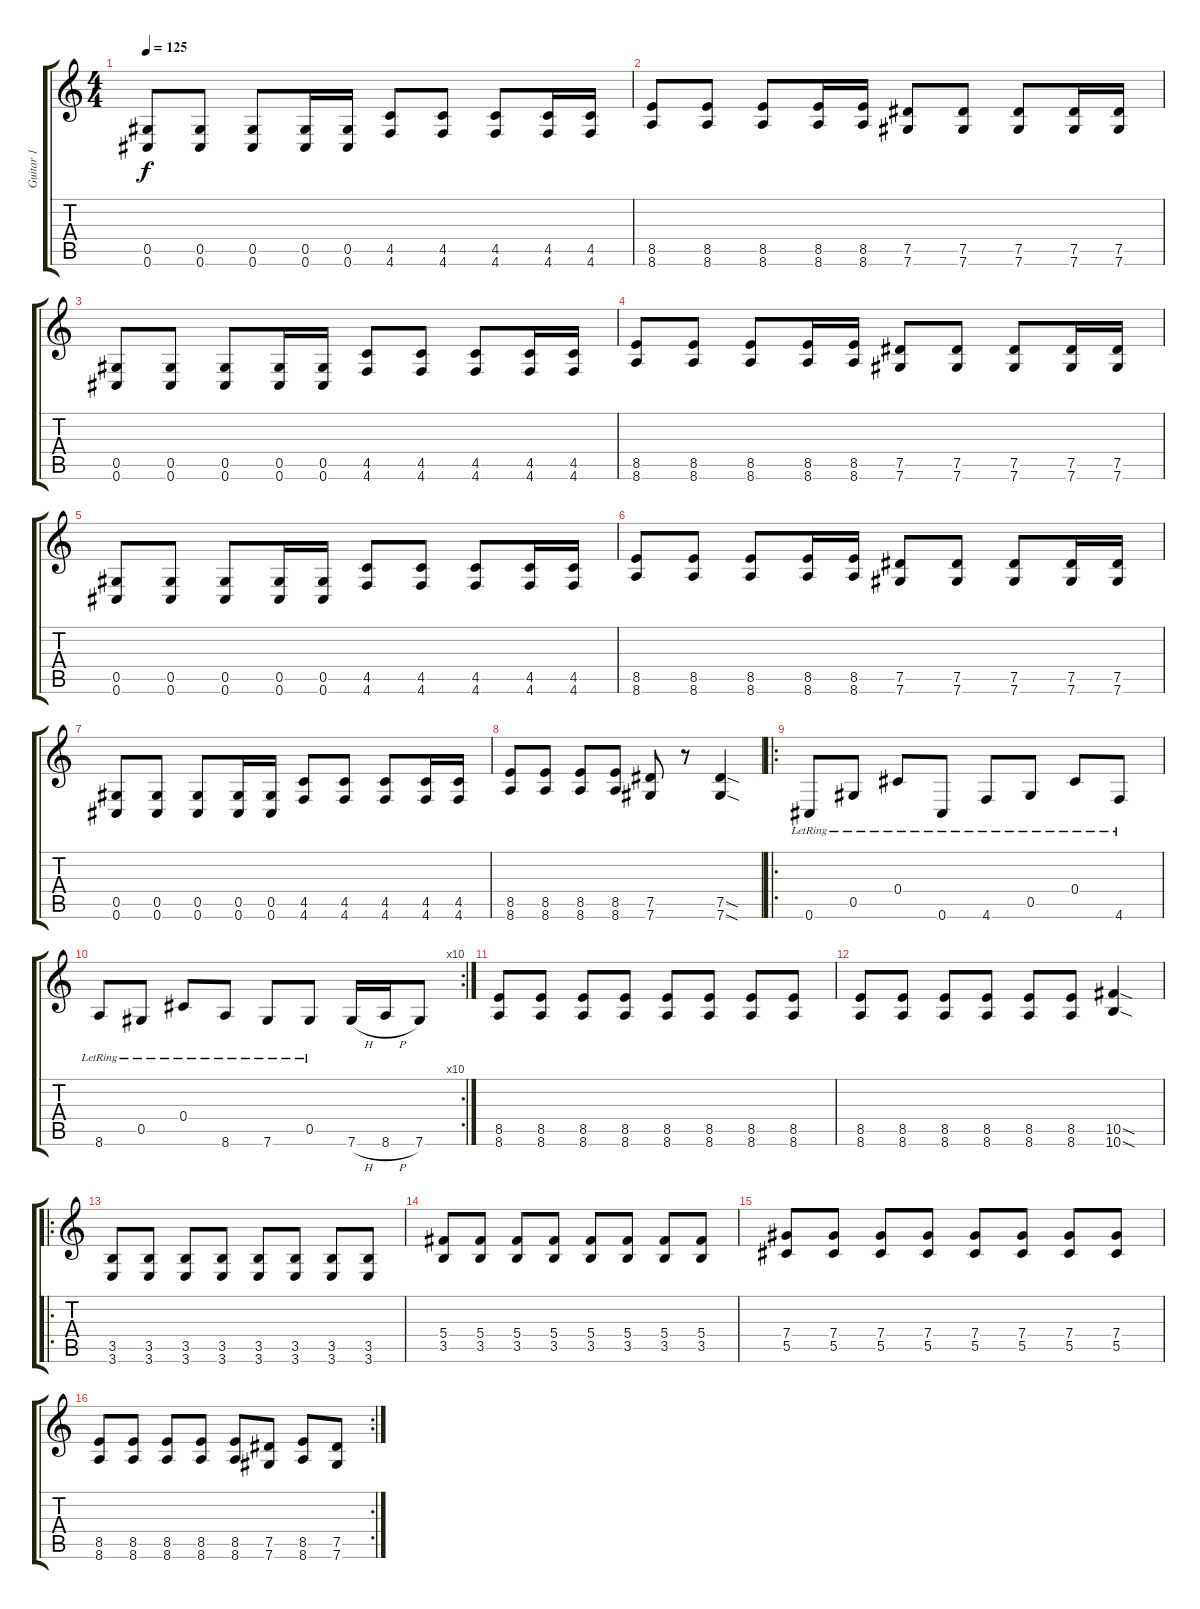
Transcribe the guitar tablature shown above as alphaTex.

\track ("Guitar 1" "Guitar 1") {instrument distortionguitar}
\staff {score tabs}
\tuning (Eb4 Bb3 Gb3 Db3 Ab2 Db2) {hide}
\ts (4 4)
\tempo 125
\clef g2
\ks c
(0.5 0.6).8{dy f instrument distortionguitar} (0.5 0.6).8 (0.5 0.6).8 (0.5 0.6).16 (0.5 0.6).16 (4.5 4.6).8 (4.5 4.6).8 (4.5 4.6).8 (4.5 4.6).16 (4.5 4.6).16 |
(8.5 8.6).8 (8.5 8.6).8 (8.5 8.6).8 (8.5 8.6).16 (8.5 8.6).16 (7.5 7.6).8 (7.5 7.6).8 (7.5 7.6).8 (7.5 7.6).16 (7.5 7.6).16 |
(0.5 0.6).8 (0.5 0.6).8 (0.5 0.6).8 (0.5 0.6).16 (0.5 0.6).16 (4.5 4.6).8 (4.5 4.6).8 (4.5 4.6).8 (4.5 4.6).16 (4.5 4.6).16 |
(8.5 8.6).8 (8.5 8.6).8 (8.5 8.6).8 (8.5 8.6).16 (8.5 8.6).16 (7.5 7.6).8 (7.5 7.6).8 (7.5 7.6).8 (7.5 7.6).16 (7.5 7.6).16 |
(0.5 0.6).8 (0.5 0.6).8 (0.5 0.6).8 (0.5 0.6).16 (0.5 0.6).16 (4.5 4.6).8 (4.5 4.6).8 (4.5 4.6).8 (4.5 4.6).16 (4.5 4.6).16 |
(8.5 8.6).8 (8.5 8.6).8 (8.5 8.6).8 (8.5 8.6).16 (8.5 8.6).16 (7.5 7.6).8 (7.5 7.6).8 (7.5 7.6).8 (7.5 7.6).16 (7.5 7.6).16 |
(0.5 0.6).8 (0.5 0.6).8 (0.5 0.6).8 (0.5 0.6).16 (0.5 0.6).16 (4.5 4.6).8 (4.5 4.6).8 (4.5 4.6).8 (4.5 4.6).16 (4.5 4.6).16 |
(8.5 8.6).8 (8.5 8.6).8 (8.5 8.6).8 (8.5 8.6).8 (7.5 7.6).8 r.8 (7.5{sod} 7.6{sod}).4 |
\ro
0.6{lr}.8{instrument electricguitarjazz} 0.5{lr}.8 0.4{lr}.8 0.6{lr}.8 4.6{lr}.8 0.5{lr}.8 0.4{lr}.8 4.6{lr}.8 |
\rc 10
8.6{lr}.8 0.5{lr}.8 0.4{lr}.8 8.6{lr}.8 7.6{lr}.8 0.5{lr}.8 7.6{h}.16 8.6{h}.16 7.6.8 |
(8.5 8.6).8{instrument distortionguitar} (8.5 8.6).8 (8.5 8.6).8 (8.5 8.6).8 (8.5 8.6).8 (8.5 8.6).8 (8.5 8.6).8 (8.5 8.6).8 |
(8.5 8.6).8 (8.5 8.6).8 (8.5 8.6).8 (8.5 8.6).8 (8.5 8.6).8 (8.5 8.6).8 (10.5{sod} 10.6{sod}).4 |
\ro
(3.5 3.6).8 (3.5 3.6).8 (3.5 3.6).8 (3.5 3.6).8 (3.5 3.6).8 (3.5 3.6).8 (3.5 3.6).8 (3.5 3.6).8 |
(5.4 3.5).8 (5.4 3.5).8 (5.4 3.5).8 (5.4 3.5).8 (5.4 3.5).8 (5.4 3.5).8 (5.4 3.5).8 (5.4 3.5).8 |
(7.4 5.5).8 (7.4 5.5).8 (7.4 5.5).8 (7.4 5.5).8 (7.4 5.5).8 (7.4 5.5).8 (7.4 5.5).8 (7.4 5.5).8 |
\rc 2
(8.5 8.6).8 (8.5 8.6).8 (8.5 8.6).8 (8.5 8.6).8 (8.5 8.6).8 (7.5 7.6).8 (8.5 8.6).8 (7.5 7.6).8
